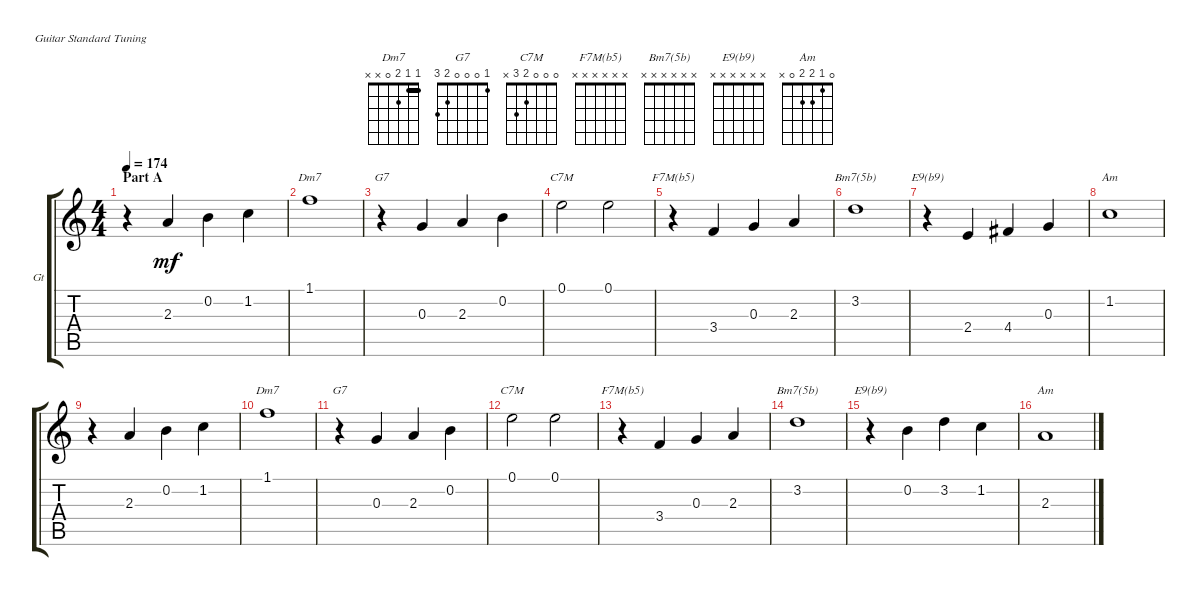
\defaultSystemsLayout 4
\bracketExtendMode groupsimilarinstruments
\firstSystemTrackNameOrientation horizontal
\otherSystemsTrackNameOrientation horizontal
\track ("Gt" "Gt") {instrument electricguitarjazz}
\staff {score tabs}
\tuning (E4 B3 G3 D3 A2 E2)
\chord ("Dm7" 1 1 2 0 x x) {showfingering false barre 1}
\chord ("G7" 1 0 0 0 2 3) {showfingering false}
\chord ("C7M" x 0 0 2 3 x) {showfingering false}
\chord ("F7M(b5)" 0 0 2 3 x x) {showfingering false}
\chord ("Bm7(5b)" x 3 2 3 2 x) {showfingering false}
\chord ("E9(b9)" x 3 1 3 2 0) {showfingering false}
\chord ("Am" 0 1 2 2 0 x) {showfingering false}
\chord ("C7M" 0 0 0 2 3 x) {showfingering false}
\chord ("F7M(b5)" x x x x x x)
\chord ("Bm7(5b)" x x x x x x)
\chord ("E9(b9)" x x x x x x)
\ts (4 4)
\section ("" "Part A")
\tempo 174
\clef g2
\ks c
r.4{dy mf instrument electricguitarjazz} 2.3.4 0.2.4 1.2.4 |
1.1.1{ch "Dm7"} |
r.4{ch "G7"} 0.3.4 2.3.4 0.2.4 |
0.1.2{ch "C7M"} 0.1.2 |
r.4{ch "F7M(b5)"} 3.4.4 0.3.4 2.3.4 |
3.2.1{ch "Bm7(5b)"} |
r.4{ch "E9(b9)"} 2.4.4 4.4.4 0.3.4 |
1.2.1{ch "Am"} |
r.4 2.3.4 0.2.4 1.2.4 |
1.1.1{ch "Dm7"} |
r.4{ch "G7"} 0.3.4 2.3.4 0.2.4 |
0.1.2{ch "C7M"} 0.1.2 |
r.4{ch "F7M(b5)"} 3.4.4 0.3.4 2.3.4 |
3.2.1{ch "Bm7(5b)"} |
r.4{ch "E9(b9)"} 0.2.4 3.2.4 1.2.4 |
2.3.1{ch "Am"}
